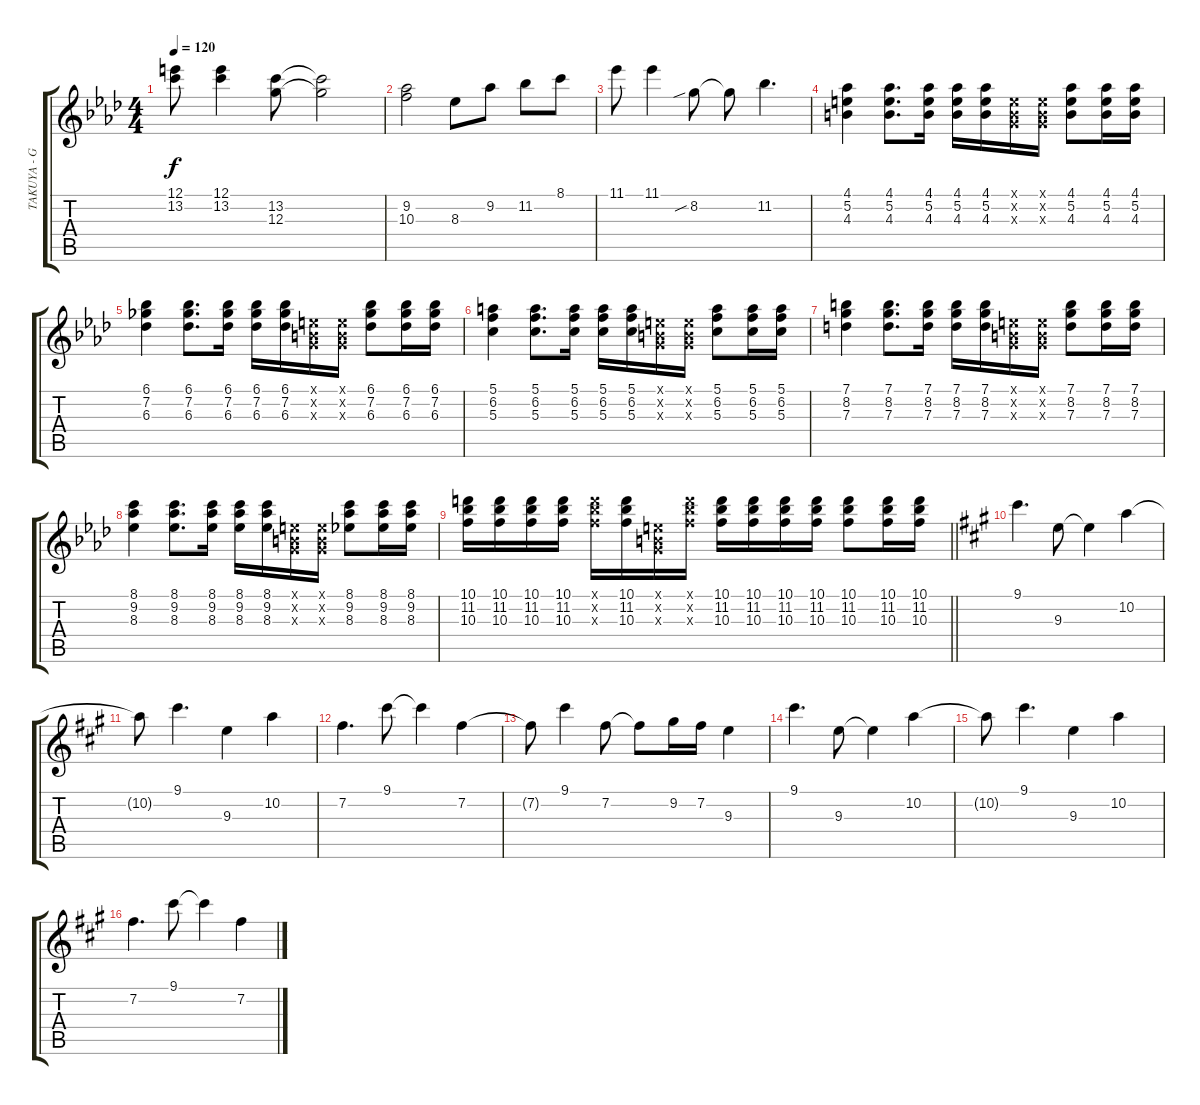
\track ("TAKUYA - Guitar 1" "TAKUYA - G") {instrument distortionguitar}
\staff {score tabs}
\tuning (E4 B3 G3 D3 A2 E2) {hide}
\ts (4 4)
\tempo 120
\clef g2
\ks ab
(12.1 13.2).8{dy f} (12.1 13.2).4 (13.2 12.3).8 (13.2{t} 12.3{t}).2 |
(9.2 10.3).2 8.3.8 9.2.8 11.2.8 8.1.8 |
11.1.8 11.1.4 8.2{sib}.8 8.2{t}.8 11.2.4{d} |
(4.1 5.2 4.3).4 (4.1 5.2 4.3).8{d} (4.1 5.2 4.3).16 (4.1 5.2 4.3).16 (4.1 5.2 4.3).16 (0.1{x} 0.2{x} 0.3{x}).16 (0.1{x} 0.2{x} 0.3{x}).16 (4.1 5.2 4.3).8 (4.1 5.2 4.3).16 (4.1 5.2 4.3).16 |
(6.1 7.2 6.3).4 (6.1 7.2 6.3).8{d} (6.1 7.2 6.3).16 (6.1 7.2 6.3).16 (6.1 7.2 6.3).16 (0.1{x} 0.2{x} 0.3{x}).16 (0.1{x} 0.2{x} 0.3{x}).16 (6.1 7.2 6.3).8 (6.1 7.2 6.3).16 (6.1 7.2 6.3).16 |
(5.1 6.2 5.3).4 (5.1 6.2 5.3).8{d} (5.1 6.2 5.3).16 (5.1 6.2 5.3).16 (5.1 6.2 5.3).16 (0.1{x} 0.2{x} 0.3{x}).16 (0.1{x} 0.2{x} 0.3{x}).16 (5.1 6.2 5.3).8 (5.1 6.2 5.3).16 (5.1 6.2 5.3).16 |
(7.1 8.2 7.3).4 (7.1 8.2 7.3).8{d} (7.1 8.2 7.3).16 (7.1 8.2 7.3).16 (7.1 8.2 7.3).16 (0.1{x} 0.2{x} 0.3{x}).16 (0.1{x} 0.2{x} 0.3{x}).16 (7.1 8.2 7.3).8 (7.1 8.2 7.3).16 (7.1 8.2 7.3).16 |
(8.1 9.2 8.3).4 (8.1 9.2 8.3).8{d} (8.1 9.2 8.3).16 (8.1 9.2 8.3).16 (8.1 9.2 8.3).16 (0.1{x} 0.2{x} 0.3{x}).16 (0.1{x} 0.2{x} 0.3{x}).16 (8.1 9.2 8.3).8 (8.1 9.2 8.3).16 (8.1 9.2 8.3).16 |
\barLineRight lightlight
(10.1 11.2 10.3).16 (10.1 11.2 10.3).16 (10.1 11.2 10.3).16 (10.1 11.2 10.3).16 (10.1{x} 11.2{x} 10.3{x}).16 (10.1 11.2 10.3).16 (0.1{x} 0.2{x} 0.3{x}).16 (10.1{x} 11.2{x} 10.3{x}).16 (10.1 11.2 10.3).16 (10.1 11.2 10.3).16 (10.1 11.2 10.3).16 (10.1 11.2 10.3).16 (10.1 11.2 10.3).8 (10.1 11.2 10.3).16 (10.1 11.2 10.3).16 |
\ks a
9.1.4{d} 9.3.8 9.3{t}.4 10.2.4 |
10.2{t}.8 9.1.4{d} 9.3.4 10.2.4 |
7.2.4{d} 9.1.8 9.1{t}.4 7.2.4 |
7.2{t}.8 9.1.4 7.2.8 7.2{t}.8 9.2.16 7.2.16 9.3.4 |
9.1.4{d} 9.3.8 9.3{t}.4 10.2.4 |
10.2{t}.8 9.1.4{d} 9.3.4 10.2.4 |
7.2.4{d} 9.1.8 9.1{t}.4 7.2.4
